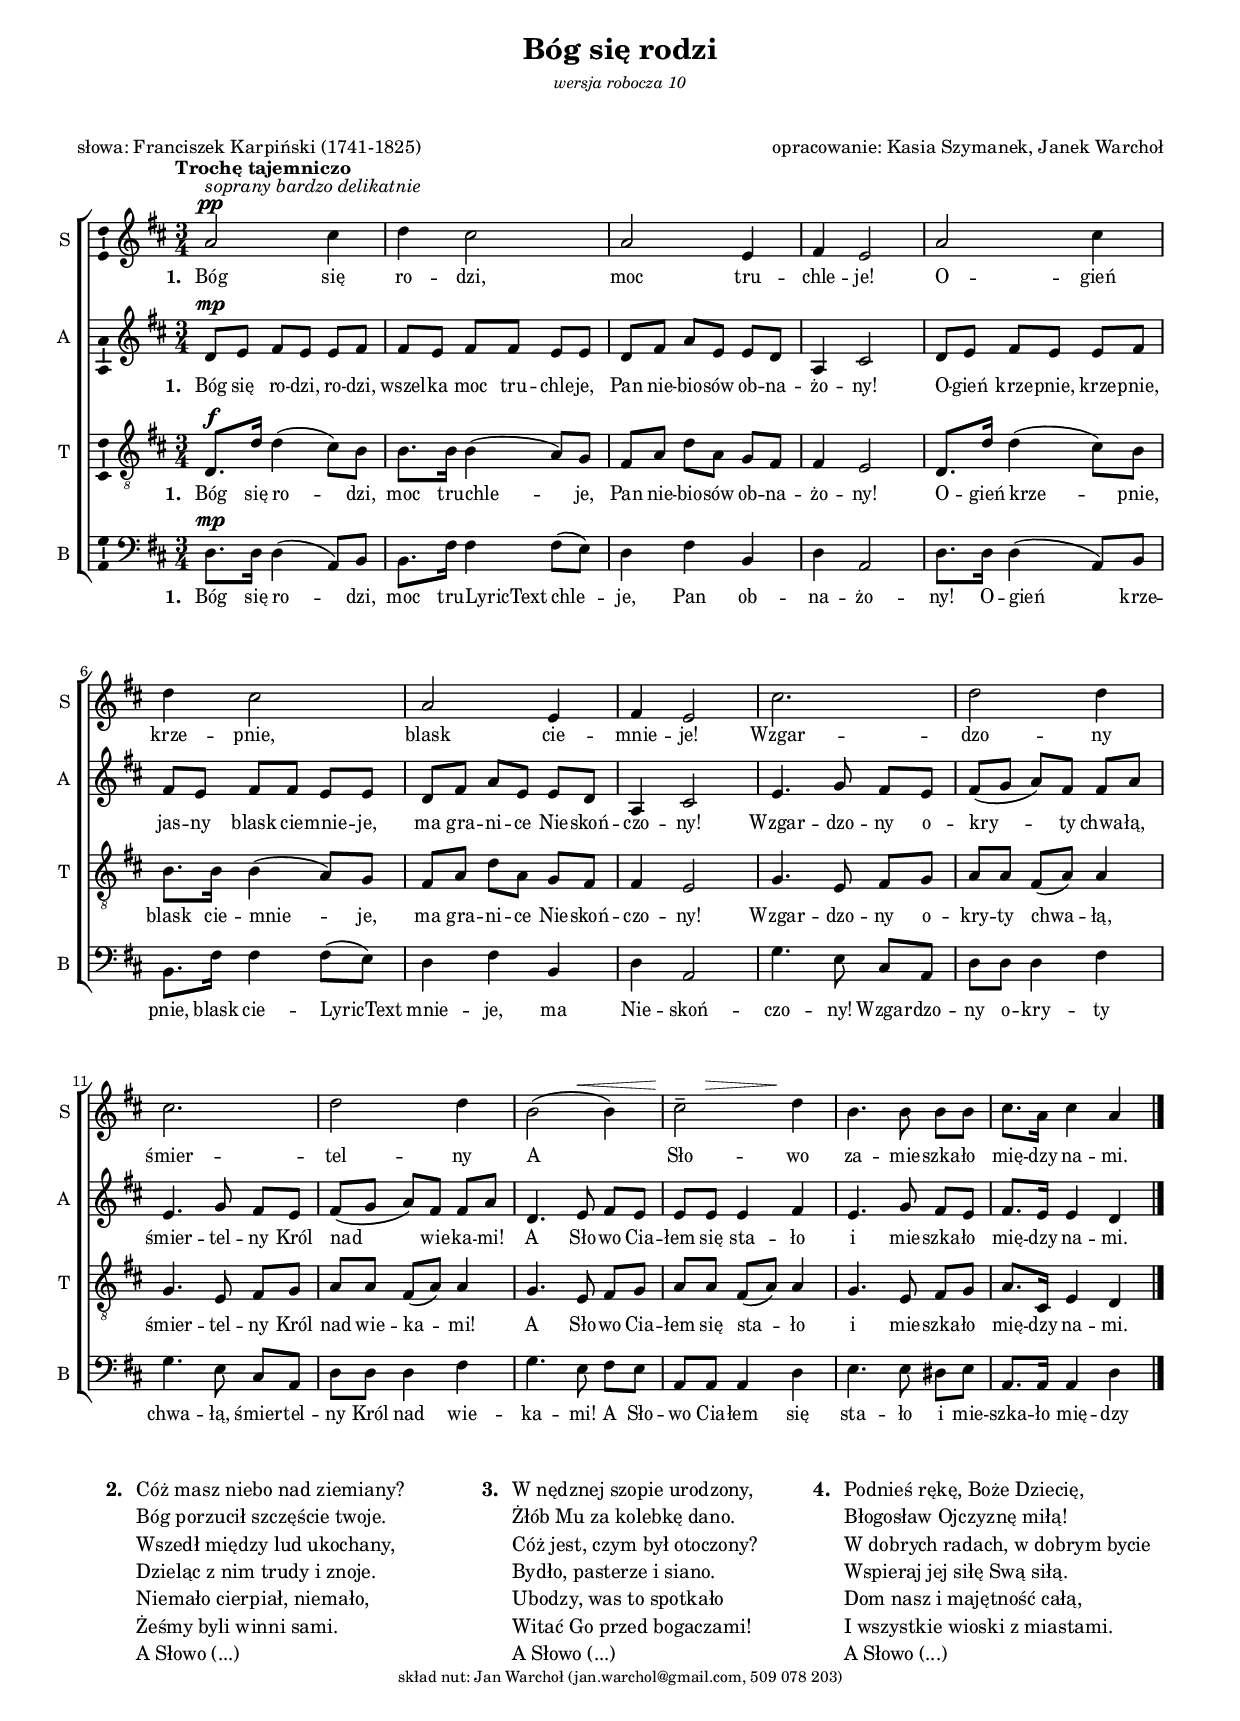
\version "2.18.2"
#(ly:set-option 'strokeadjust #t)

\header {
  title = \markup "Bóg się rodzi"
  subsubtitle = \markup \column { \normal-text \italic "wersja robocza 10" " " " " }
  poet = "słowa: Franciszek Karpiński (1741-1825)"
  composer = "opracowanie: Kasia Szymanek, Janek Warchoł"
}

%--------------------------------MELODIA
metrumitp = {
  \key d \major
  \time 3/4
  \set Timing.beamExceptions = #'()
  \tempo "Trochę tajemniczo"
}
melodiaSopranu =
\relative f' {
  \metrumitp
  <>^\markup \italic "soprany bardzo delikatnie"
  <>\pp
  a2 cis4 |
  d4 cis2 |
  a2 e4 |
  fis4 e2 |
  a2 cis4 |
  d4 cis2 |
  a2 e4 |
  fis4 e2 |
  \repeat unfold 2 {
    cis'2. |
    d2 d4 |
  }
  \override Hairpin.height = #0.5
  \override Hairpin.thickness = #0.6
  << { b	2( b4) } { s4. s \< } >> |
  << cis2\! -- { s8 s4\> s8\! } >> d4 |
  <<
    {
      b4. b8 b b |
      cis8. a16 cis4 a |
    }
    %{
    \new Voice = sopranPierwszy {
      \voiceOne
      \set fontSize = #-2
      b2 b'4-\tweak X-offset -3 ^\mp |
      a8 a e e d d |
    }
    \new Lyrics \with { alignAboveContext = sopran }
    \lyricsto sopranPierwszy \lyricmode {
      \set fontSize = #-2
      za -- mie -- szka -- ło mię -- dzy na -- mi.
    }
    %}
  >>
  \bar "|."
}

melodiaAltu =
\relative f' {
  \metrumitp
  <>\mp
  \repeat unfold 2 {
    d8 e fis e e fis |
    fis8 e fis fis e e |
    d8 fis a e e d |
    a4 cis2 |
  }
  \repeat unfold 2 {
    e4. g8 fis e |
    fis8( g a) fis fis a |
  }
  d,4. e8 fis e |
  e8 e e4 fis |
  e4. g8 fis e |
  fis8. e16 e4 d |
  \bar "|."
}

melodiaTenorow =
\relative f {
  \metrumitp
  <>\f
  \repeat unfold 2 {
    d8. d'16 d4( cis8) b |
    b8. b16 b4( a8) g |
    fis8 a d a g fis |
    fis4 e2 |
  }
  \repeat unfold 3 {
    g4. e8 fis g |
    a8 a fis( a) a4 |
  }
  g4. e8 fis g |
  a8. cis,16 e4 d |
  \bar "|."
}

melodiaBasow =
\relative f {
  \metrumitp
  <>\mp
  \repeat unfold 2 {
    d8. d16 d4( a8) b |
    b8. fis'16 fis4 fis8( e) |
    d4 fis b, |
    d4 a2 |
  }
  \repeat unfold 2 {
    g'4. e8 cis a |
    d8 d d4 fis |
  }
  g4. e8 fis e |
  a,8 a a4 d |
  e4. e8 dis e |
  a,8. a16 a4 d |
  \bar "|."
}
akordy = \chordmode {
}

%--------------------------------SŁOWA

wzgardzony = \lyricmode {
  Wzgar -- dzo -- ny o -- kry -- ty chwa -- łą,
  śmier -- tel -- ny Król nad wie -- ka -- mi!
  A Sło -- wo Cia -- łem się sta -- ło
  i mie -- szka -- ło mię -- dzy na -- mi.
  i mie -- szka -- ło mię -- dzy na -- mi.
}

tekstSopranu = \lyricmode {
  \set stanza = "1. "
  Bóg się ro -- dzi, moc  tru -- chle -- je!
  O -- gień krze -- pnie, blask cie -- mnie -- je!
  Wzgar -- dzo -- ny \break śmier -- tel -- ny
  A Sło -- wo
  za -- mie -- szka -- ło mię -- dzy na -- mi.
}
tekstAltu = \lyricmode {
  \set stanza = "1. "
  Bóg się ro -- dzi, ro -- dzi, wszel -- ka moc  tru -- chle -- je,
  Pan nie -- bio -- sów ob -- na -- żo -- ny!
  O -- gień krze -- pnie,  krze -- pnie, jas -- ny blask cie -- mnie -- je,
  ma gra -- ni -- ce Nie -- skoń -- czo -- ny!
  \wzgardzony
}
tekstTenorow = \lyricmode {
  \set stanza = "1. "
  Bóg się ro -- dzi, moc  tru -- chle -- je,
  Pan nie -- bio -- sów ob -- na -- żo -- ny!
  O -- gień krze -- pnie, blask cie -- mnie -- je,
  ma gra -- ni -- ce Nie -- skoń -- czo -- ny!
  \wzgardzony
}
tekstBasow = \lyricmode {
  \set stanza = "1. "
  Bóg się ro -- dzi, moc  tru -- \once \tweak X-offset 0 LyricText chle -- je,
  Pan ob -- na -- żo -- ny!
  O -- gień krze -- pnie, blask cie -- \once \tweak X-offset 0 LyricText mnie -- je,
  ma Nie -- skoń -- czo -- ny!
  \wzgardzony
}

zwrotkaII = \markup \column {
  "Cóż masz niebo nad ziemiany? "
  "Bóg porzucił szczęście twoje."
  "Wszedł między lud ukochany,"
  "Dzieląc z nim trudy i znoje."
  "Niemało cierpiał, niemało,"
  "Żeśmy byli winni sami."
  "A Słowo (...)"
}
zwrotkaIII = \markup \column {
  "W nędznej szopie urodzony, "
  "Żłób Mu za kolebkę dano."
  "Cóż jest, czym był otoczony?"
  "Bydło, pasterze i siano."
  "Ubodzy, was to spotkało"
  "Witać Go przed bogaczami!"
  "A Słowo (...)"
}
zwrotkaIV = \markup \column {
  "Podnieś rękę, Boże Dziecię,"
  "Błogosław Ojczyznę miłą!"
  "W dobrych radach, w dobrym bycie"
  "Wspieraj jej siłę Swą siłą."
  "Dom nasz i majętność całą,"
  "I wszystkie wioski z miastami."
  "A Słowo (...)"
}
zwrotkaV = \markup {
}

%--------------------------------USTAWIENIA

#(set-global-staff-size 16)

\paper {
  indent = 2 \mm
  system-count = 3
  short-indent = 2 \mm
  left-margin = 13 \mm
  right-margin = 13 \mm
  top-markup-spacing #'basic-distance = 5
  markup-system-spacing #'basic-distance = 24
  system-system-spacing #'basic-distance = 18
  system-system-spacing #'padding = 1
  score-markup-spacing #'basic-distance = 15
  %ragged-last-bottom = ##f
}

#(define powiekszenie-zwrotek '(1.05 . 1.1))
#(define interlinia '(baseline-skip . 3)) % 3 is Lily default
odstepMiedzyZwrotkami = \markup \vspace #2
odstepOdNumeruDoZwrotki = \markup \hspace #1

\layout {
  \override LyricText #'stencil =
  #(lambda (grob)
     (ly:stencil-scale (lyric-text::print grob) 0.9 1))
}

%--------------------------------STRUKTURA

\score {
  \new ChoirStaff <<
    \new ChordNames {
      \germanChords
      \set chordNameLowercaseMinor = ##t
      \akordy
    }
    \new Staff = sopran {
      \clef treble
      \set Staff.instrumentName = "S "
      \set Staff.shortInstrumentName = "S "
      \new Voice = sopran
      \with { \consists "Ambitus_engraver" } {
        \set Staff.midiInstrument = "choir aahs"
        \dynamicUp
        \tupletUp
        \melodiaSopranu
      }
    }
    \new Lyrics \lyricsto sopran \tekstSopranu

    \new Staff = alt
    \with { \consists "Ambitus_engraver" } {
      \clef treble
      \set Staff.instrumentName = "A "
      \set Staff.shortInstrumentName = "A "
      \new Voice = alt {
        \set Staff.midiInstrument = "choir aahs"
        \dynamicUp
        \tupletUp
        \melodiaAltu
      }
    }
    \new Lyrics \lyricsto alt \tekstAltu

    \new Staff = tenor
    \with { \consists "Ambitus_engraver" } {
      \clef "treble_8"
      \set Staff.instrumentName = "T "
      \set Staff.shortInstrumentName = "T "
      \new Voice = tenor {
        \set Staff.midiInstrument = "choir aahs"
        \dynamicUp
        \tupletUp
        \melodiaTenorow
      }
    }
    \new Lyrics \lyricsto tenor \tekstTenorow

    \new Staff = bas
    \with { \consists "Ambitus_engraver" } {
      \clef bass
      \set Staff.instrumentName = "B "
      \set Staff.shortInstrumentName = "B "
      \new Voice = bas {
        \set Staff.midiInstrument = "choir aahs"
        \dynamicUp
        \tupletUp
        \melodiaBasow
      }
    }
    \new Lyrics \lyricsto bas \tekstBasow
  >>
  \layout {
  }
  \midi {
    \tempo 4=85
  }
}

\markup {
  \fill-line {
    \scale #powiekszenie-zwrotek {
      \null

      \override #interlinia
      \line {
        \bold
        "2."
        \odstepOdNumeruDoZwrotki
        \zwrotkaII
      }

      \null

      \override #interlinia
      \line {
        \bold
        "3."
        \odstepOdNumeruDoZwrotki
        \zwrotkaIII
      }

      \null

      \override #interlinia
      \line {
        \bold
        "4."
        \odstepOdNumeruDoZwrotki
        \zwrotkaIV
      }

      \null
    }
  }
}

%--------------------------------STOPKA

\paper {
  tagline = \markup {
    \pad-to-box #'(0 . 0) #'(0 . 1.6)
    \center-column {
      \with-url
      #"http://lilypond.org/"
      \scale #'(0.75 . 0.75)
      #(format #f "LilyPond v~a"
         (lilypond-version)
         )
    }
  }

  oddFooterMarkup = \markup {
    \override #'(baseline-skip . 1)
    \column {
      \fill-line {
        %% Copyright header field only on first page in each bookpart.
        \on-the-fly #part-first-page {
          \override #'(baseline-skip . 2)
          \center-column {
            \scale #'(1 . 1)
            \fromproperty #'header:copyright
            \scale #'(0.85 . 0.85)
            "skład nut: Jan Warchoł (jan.warchol@gmail.com, 509 078 203)"
          }
        }
      }
      \fill-line {
        %% Tagline header field only on last page in the book.
        \on-the-fly #last-page \fromproperty #'header:tagline
      }
    }
  }
}
